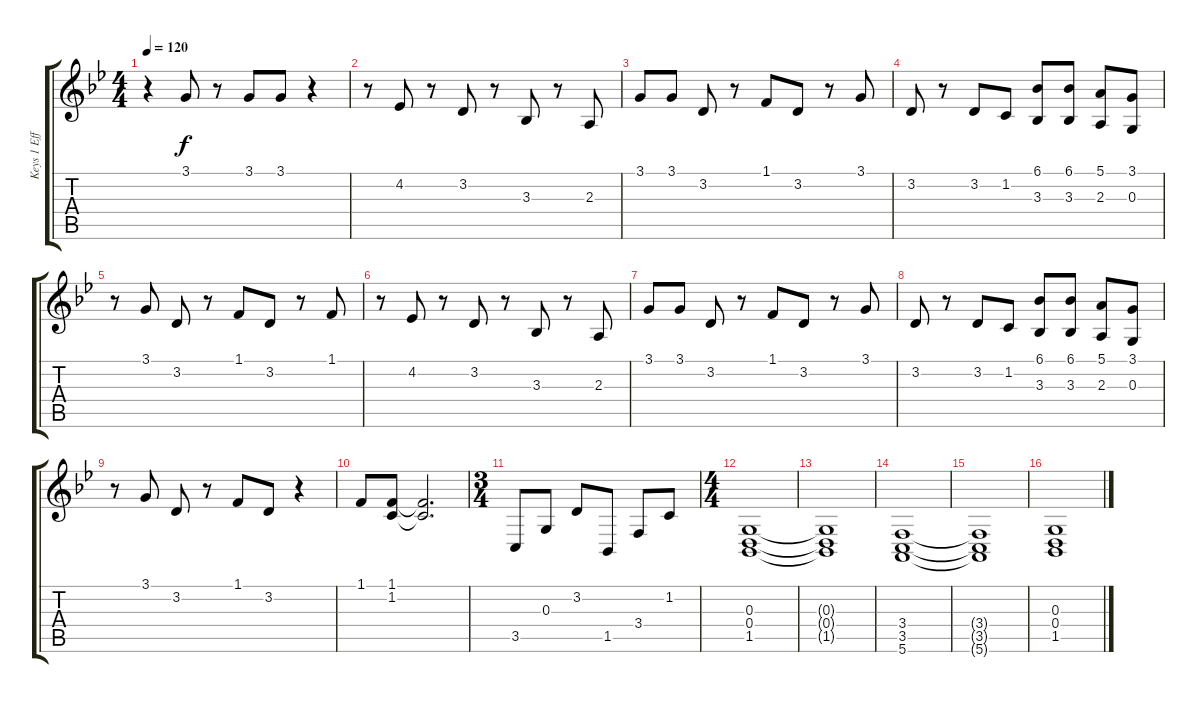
\track ("Keys 1 Effect" "Keys 1 Eff") {instrument stringensemble1}
\staff {score tabs}
\tuning (E4 B3 G3 D3 A2 E2) {hide}
\ts (4 4)
\tempo 120
\clef g2
\ks bb
r.4{dy f} 3.1.8 r.8 3.1.8 3.1.8 r.4 |
r.8 4.2.8 r.8 3.2.8 r.8 3.3.8 r.8 2.3.8 |
3.1.8 3.1.8 3.2.8 r.8 1.1.8 3.2.8 r.8 3.1.8 |
3.2.8 r.8 3.2.8 1.2.8 (6.1 3.3).8 (6.1 3.3).8 (5.1 2.3).8 (3.1 0.3).8 |
r.8 3.1.8 3.2.8 r.8 1.1.8 3.2.8 r.8 1.1.8 |
r.8 4.2.8 r.8 3.2.8 r.8 3.3.8 r.8 2.3.8 |
3.1.8 3.1.8 3.2.8 r.8 1.1.8 3.2.8 r.8 3.1.8 |
3.2.8 r.8 3.2.8 1.2.8 (6.1 3.3).8 (6.1 3.3).8 (5.1 2.3).8 (3.1 0.3).8 |
r.8 3.1.8 3.2.8 r.8 1.1.8 3.2.8 r.4 |
1.1.8 (1.1 1.2).8 (1.1{t} 1.2{t}).2{d} |
\ts (3 4)
3.5.8 0.3.8 3.2.8 1.5.8 3.4.8 1.2.8 |
\ts (4 4)
(0.3 0.4 1.5).1{volume 13} |
(0.3{t} 0.4{t} 1.5{t}).1 |
(3.4 3.5 5.6).1 |
(3.4{t} 3.5{t} 5.6{t}).1 |
(0.3 0.4 1.5).1
